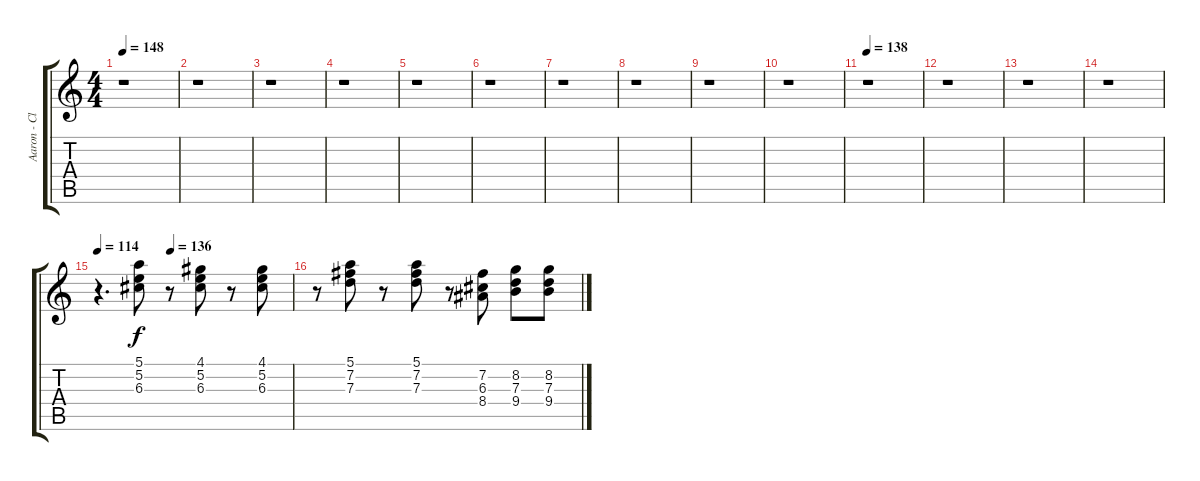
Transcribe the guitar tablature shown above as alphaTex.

\track ("Aaron - Clean guitar" "Aaron - Cl") {instrument electricguitarclean}
\staff {score tabs}
\tuning (E4 B3 G3 D3 A2 E2) {hide}
\ts (4 4)
\tempo 148
\clef g2
\ks c
r.1{dy f} |
r.1 |
r.1 |
r.1 |
r.1 |
r.1 |
r.1 |
r.1 |
r.1 |
r.1 |
\tempo 138
r.1 |
r.1 |
r.1 |
r.1 |
\tempo 114
\tempo (136 0.375)
r.4{d} (5.1 5.2 6.3).8 r.8 (4.1 5.2 6.3).8 r.8 (4.1 5.2 6.3).8 |
r.8 (5.1 7.2 7.3).8 r.8 (5.1 7.2 7.3).8 r.8 (7.2 6.3 8.4).8 (8.2 7.3 9.4).8 (8.2 7.3 9.4).8
